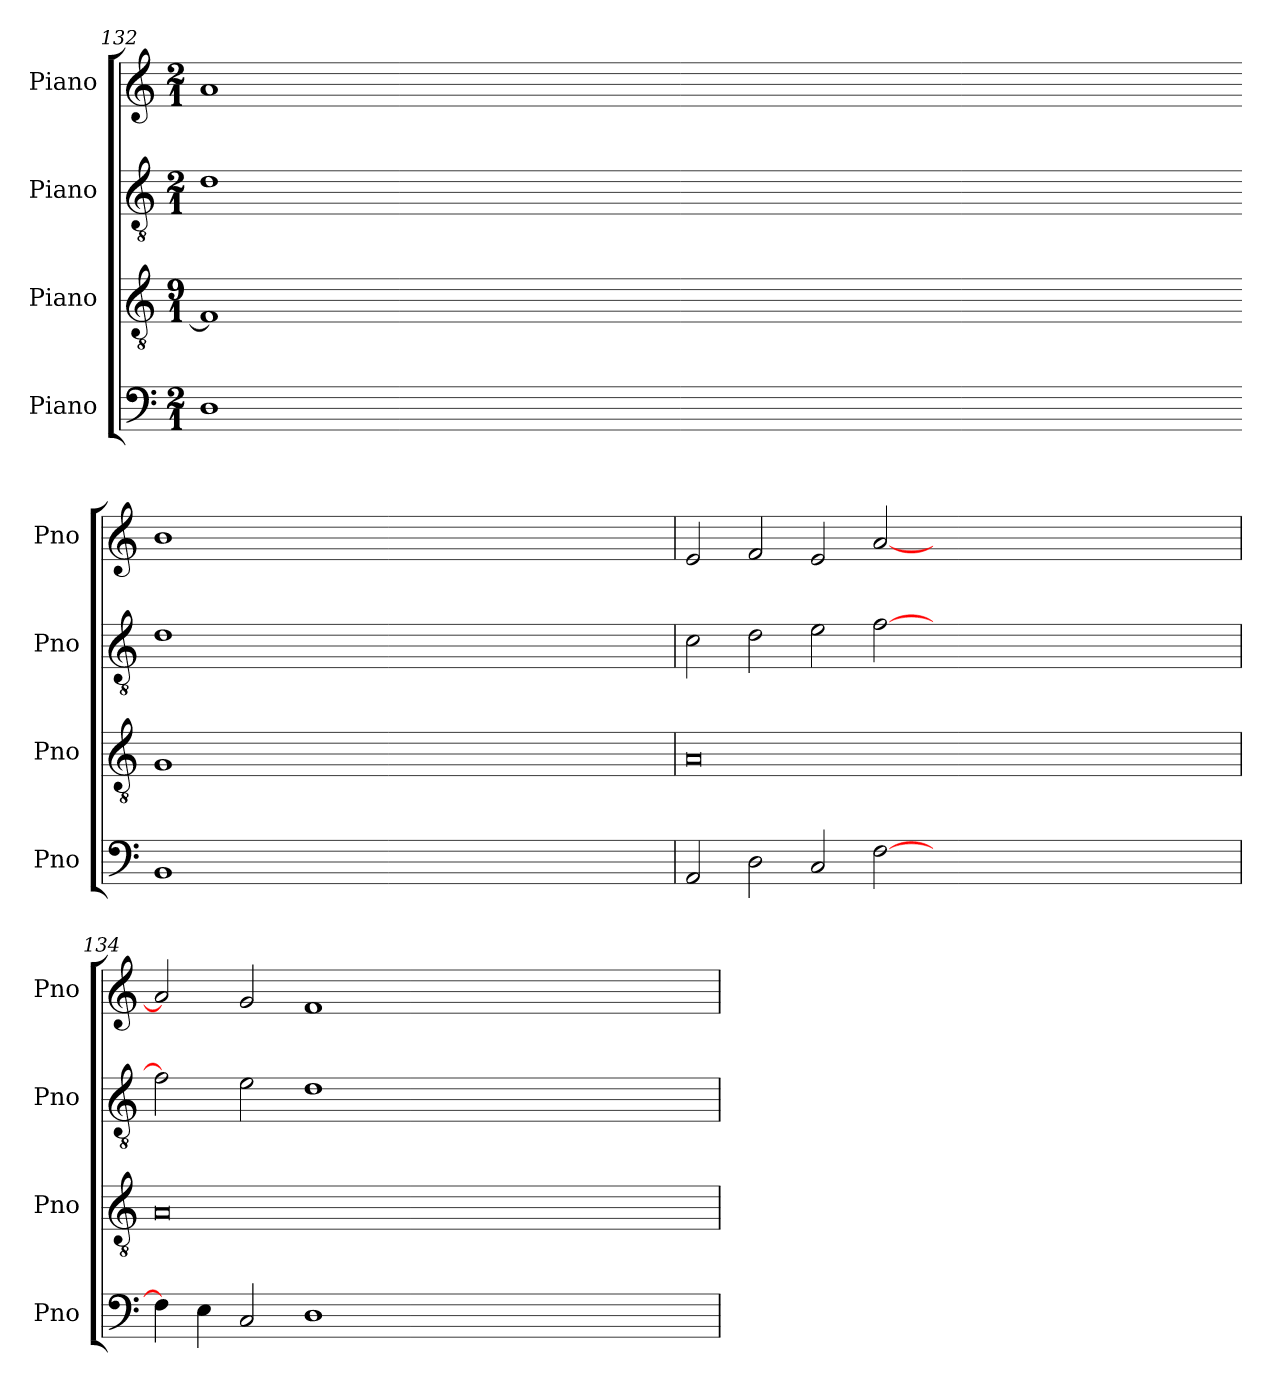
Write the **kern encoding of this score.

**kern	**kern	**kern	**kern
*part4	*part3	*part2	*part1
*staff4	*staff3	*staff2	*staff1
*I"Piano	*I"Piano	*I"Piano	*I"Piano
*I'Pno	*I'Pno	*I'Pno	*I'Pno
*clefF4	*clefGv2	*clefGv2	*clefG2
*k[]	*k[]	*k[]	*k[]
*M2/1	*M9/1	*M2/1	*M2/1
=132	=132	=132	=132
1D	1F]	1d	1a
1ryy	4ryy	1ryy	1ryy
.	4%31ryy	.	.
1%7ryy	.	1%7ryy	1%7ryy
!!LO:PB:g=z
=-	=-	=-	=-
1BB	1G	1d	1b
1ryy	4ryy	1ryy	1ryy
.	4%31ryy	.	.
1%7ryy	.	1%7ryy	1%7ryy
=133	=133	=133	=133
2AA/	0A	2c\	2e/
2D\	.	2d\	2f/
2C/	.	2e\	2e/
[2F\	.	[2f\	[2a/
1%7ryy	1%7ryy	1%7ryy	1%7ryy
!!LO:LB:g=z
=134	=134	=134	=134
4F\]	0A	2f\]	2a/]
4E\	.	.	.
2C/	.	2e\	2g/
1D	.	1d	1f
1%7ryy	1%7ryy	1%7ryy	1%7ryy
=	=	=	=
*-	*-	*-	*-
